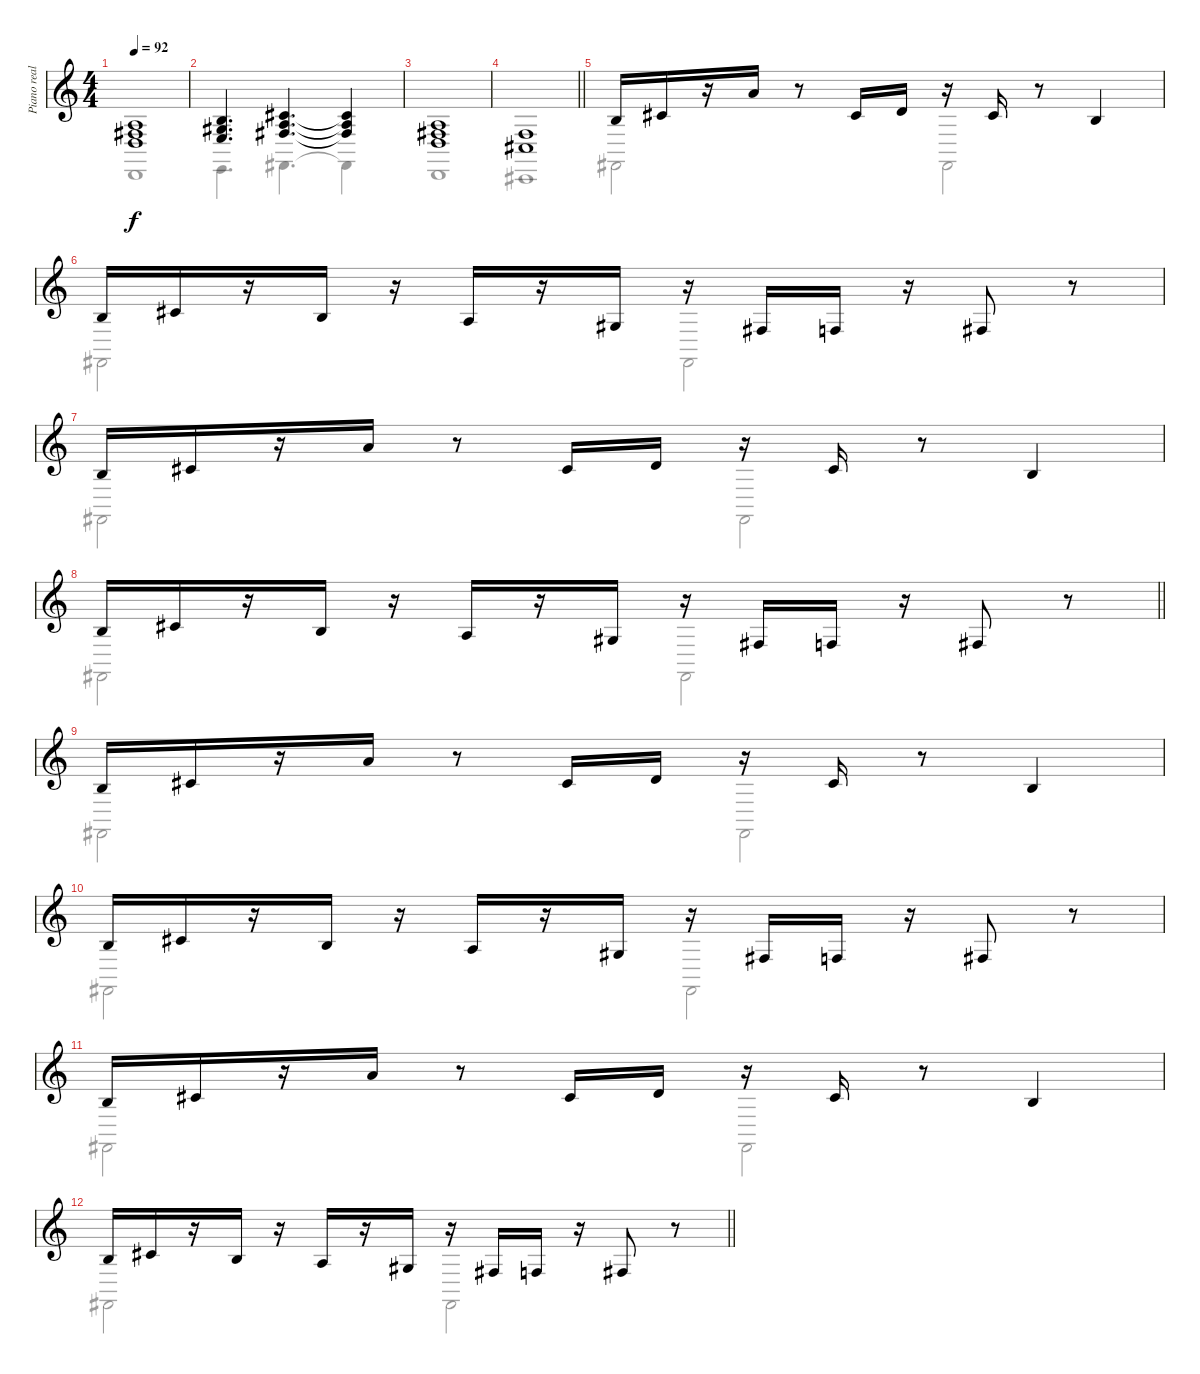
\track ("Piano real" "Piano real") {instrument brightacousticpiano}
\staff {score}
\tuning (E4 B3 G3 D3 A2 E2 B1) {hide}
\voice
\ts (4 4)
\tempo 92
\clef g2
\ks aminor
(2.3 4.4 5.5).1{dy f} |
(0.2 1.3 2.4).4{d} (2.2 2.3 4.4).4{d} (2.2{t} 2.3{t} 4.4{t}).4 |
(2.3 4.4 5.5).1 |
\barLineRight lightlight
(3.4 4.5).1 |
4.3.16 2.2.16 r.16 5.1.16 r.8 2.2.16 3.2.16 r.16 2.2.16 r.8 0.2.4 |
0.2.16 2.2.16 r.16 0.2.16 r.16 2.3.16 r.16 1.3.16 r.16 4.4.16 3.4.16 r.16 4.4.8 r.8 |
4.3.16 2.2.16 r.16 5.1.16 r.8 2.2.16 3.2.16 r.16 2.2.16 r.8 0.2.4 |
\barLineRight lightlight
0.2.16 2.2.16 r.16 0.2.16 r.16 2.3.16 r.16 1.3.16 r.16 4.4.16 3.4.16 r.16 4.4.8 r.8 |
4.3.16 2.2.16 r.16 5.1.16 r.8 2.2.16 3.2.16 r.16 2.2.16 r.8 0.2.4 |
0.2.16 2.2.16 r.16 0.2.16 r.16 2.3.16 r.16 1.3.16 r.16 4.4.16 3.4.16 r.16 4.4.8 r.8 |
4.3.16 2.2.16 r.16 5.1.16 r.8 2.2.16 3.2.16 r.16 2.2.16 r.8 0.2.4 |
\barLineRight lightlight
0.2.16 2.2.16 r.16 0.2.16 r.16 2.3.16 r.16 1.3.16 r.16 4.4.16 3.4.16 r.16 4.4.8 r.8
\voice
\clef g2
\ottava regular
\simile none
\ks aminor
3.7.1{dy f} |
0.6.4{d} 2.6.4{d} 2.6{t}.4 |
3.7.1 |
\barLineRight lightlight
2.7.1 |
2.6.2 2.6.2 |
2.6.2 2.6.2 |
2.6.2 2.6.2 |
\barLineRight lightlight
2.6.2 2.6.2 |
2.6.2 2.6.2 |
2.6.2 2.6.2 |
2.6.2 2.6.2 |
\barLineRight lightlight
2.6.2 2.6.2
